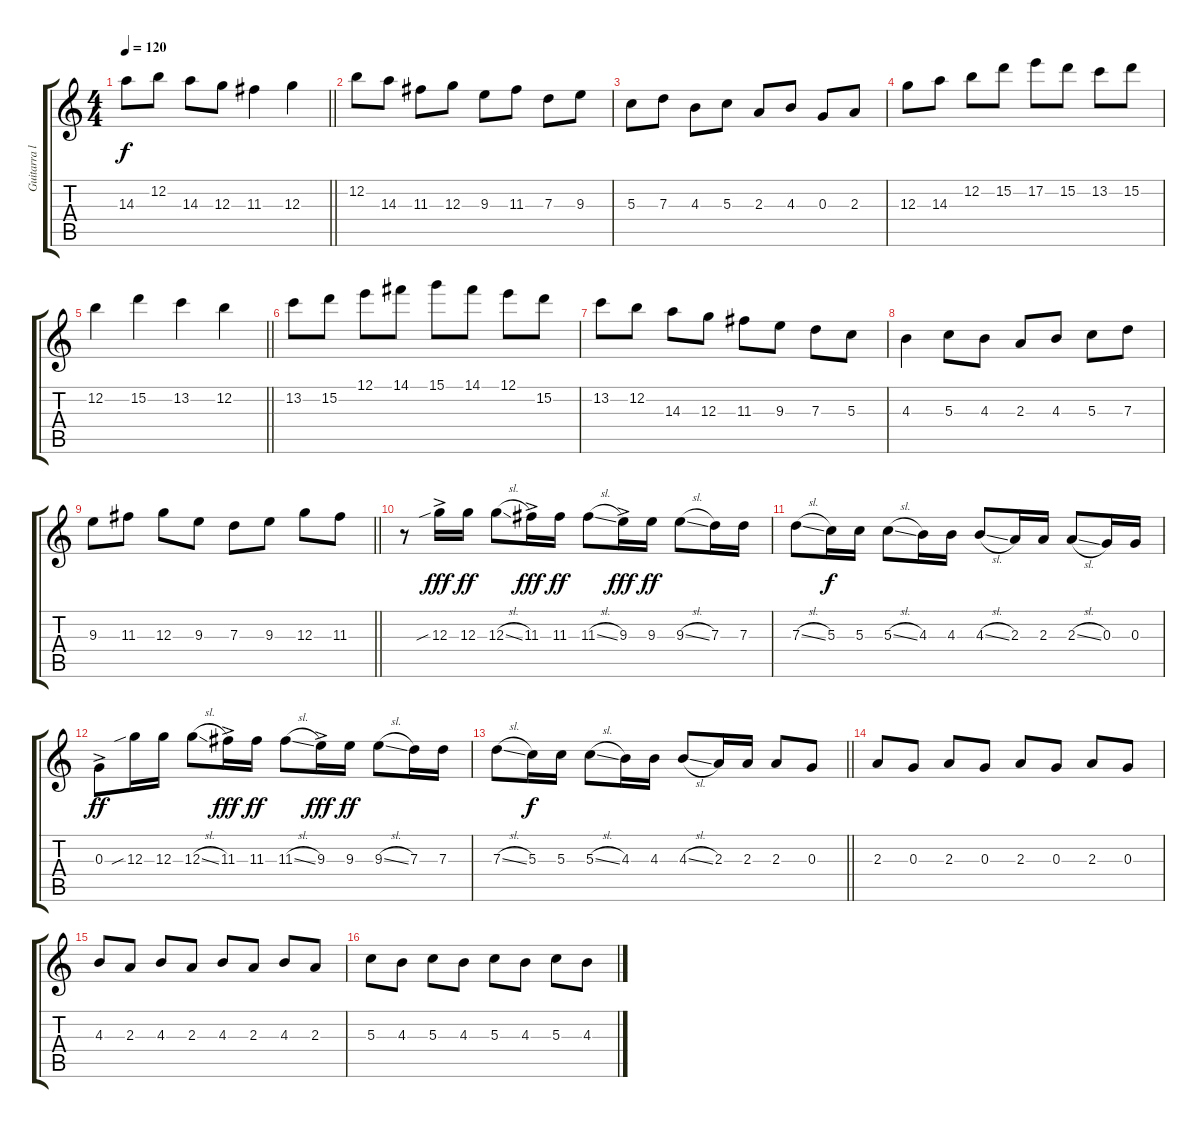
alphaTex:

\track ("Guitarra lider" "Guitarra l") {instrument electricguitarjazz}
\staff {score tabs}
\tuning (E4 B3 G3 D3 A2 E2) {hide}
\ts (4 4)
\tempo 120
\clef g2
\barLineRight lightlight
\ks c
14.3.8{dy f} 12.2.8 14.3.8 12.3.8 11.3.4 12.3.4 |
12.2.8 14.3.8 11.3.8 12.3.8 9.3.8 11.3.8 7.3.8 9.3.8 |
5.3.8 7.3.8 4.3.8 5.3.8 2.3.8 4.3.8 0.3.8 2.3.8 |
12.3.8 14.3.8 12.2.8 15.2.8 17.2.8 15.2.8 13.2.8 15.2.8 |
\barLineRight lightlight
12.2.4 15.2.4 13.2.4 12.2.4 |
13.2.8 15.2.8 12.1.8 14.1.8 15.1.8 14.1.8 12.1.8 15.2.8 |
13.2.8 12.2.8 14.3.8 12.3.8 11.3.8 9.3.8 7.3.8 5.3.8 |
4.3.4 5.3.8 4.3.8 2.3.8 4.3.8 5.3.8 7.3.8 |
\barLineRight lightlight
9.3.8 11.3.8 12.3.8 9.3.8 7.3.8 9.3.8 12.3.8 11.3.8 |
r.8 12.3{sib ac}.16{dy fff volume 12} 12.3.16{dy ff} 12.3{sl}.8 11.3{ac}.16{dy fff} 11.3.16{dy ff} 11.3{sl}.8 9.3{ac}.16{dy fff} 9.3.16{dy ff} 9.3{sl}.8 7.3.16 7.3.16 |
7.3{sl}.8 5.3.16{dy f} 5.3.16 5.3{sl}.8 4.3.16 4.3.16 4.3{sl}.8 2.3.16 2.3.16 2.3{sl}.8 0.3.16 0.3.16 |
0.3{ac}.8{dy ff} 12.3{sib}.16 12.3.16 12.3{sl}.8 11.3{ac}.16{dy fff} 11.3.16{dy ff} 11.3{sl}.8 9.3{ac}.16{dy fff} 9.3.16{dy ff} 9.3{sl}.8 7.3.16 7.3.16 |
\barLineRight lightlight
7.3{sl}.8 5.3.16{dy f} 5.3.16 5.3{sl}.8 4.3.16 4.3.16 4.3{sl}.8 2.3.16 2.3.16 2.3.8 0.3.8 |
2.3.8 0.3.8 2.3.8 0.3.8 2.3.8 0.3.8 2.3.8 0.3.8 |
4.3.8 2.3.8 4.3.8 2.3.8 4.3.8 2.3.8 4.3.8 2.3.8 |
5.3.8 4.3.8 5.3.8 4.3.8 5.3.8 4.3.8 5.3.8 4.3.8
